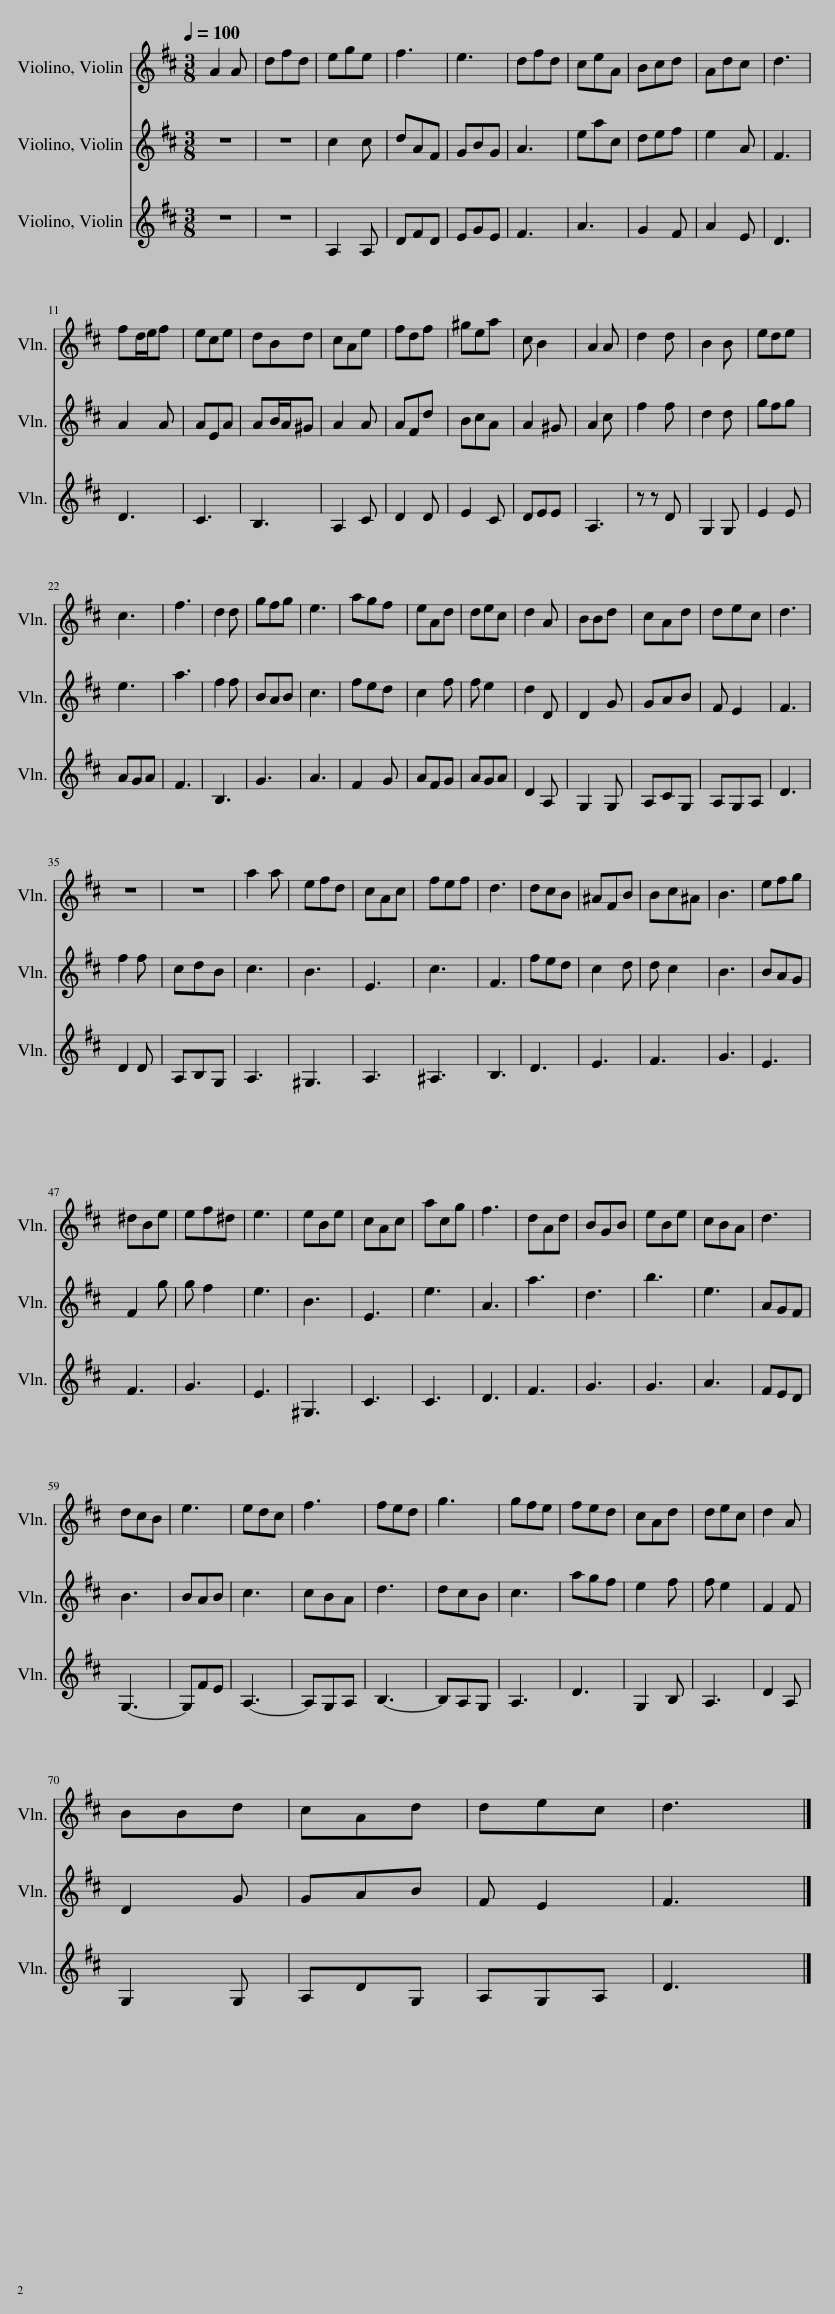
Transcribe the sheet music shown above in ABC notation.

X:1
%%score 1 2 3
L:1/8
Q:1/4=100
M:3/8
I:linebreak $
K:D
V:1 treble
V:2 treble
V:3 treble
V:1
 A2 A | dfd | ege | f3 | e3 | %5
 dfd | ceA | Bcd | Adc | d3 |$ %10
 fd/e/f | ece | dBd | cAe | fdf | %15
 ^gea | c B2 | A2 A | d2 d | B2 B | %20
 ede |$ c3 | f3 | d2 d | gfg | %25
 e3 | agf | eAd | dec | d2 A | %30
 BBd | cAd | dec | d3 |$ z3 | %35
 z3 | a2 a | efd | cAc | fef | %40
 d3 | dcB | ^AFB | Bc^A | B3 | %45
 efg |$ ^dBe | ef^d | e3 | eBe | %50
 cAc | acg | f3 | dAd | BGB | %55
 eBe | cBA | d3 |$ dcB | e3 | %60
 edc | f3 | fed | g3 | gfe | %65
 fed | cAd | dec | d2 A |$ BBd | %70
 cAd | dec | d3 |] %73
V:2
 z3 | z3 | c2 c | dAF | GBG | %5
 A3 | eac | def | e2 A | F3 |$ %10
 A2 A | AEA | AB/A/^G | A2 A | AFd | %15
 BcA | A2 ^G | A2 c | f2 f | d2 d | %20
 gfg |$ e3 | a3 | f2 f | BAB | %25
 c3 | fed | c2 f | f e2 | d2 D | %30
 D2 G | GAB | F E2 | F3 |$ f2 f | %35
 cdB | c3 | B3 | E3 | c3 | %40
 F3 | fed | c2 d | d c2 | B3 | %45
 BAG |$ F2 g | g f2 | e3 | B3 | %50
 E3 | e3 | A3 | a3 | d3 | %55
 b3 | e3 | AGF |$ B3 | BAB | %60
 c3 | cBA | d3 | dcB | c3 | %65
 agf | e2 f | f e2 | F2 F |$ D2 G | %70
 GAB | F E2 | F3 |] %73
V:3
 z3 | z3 | A,2 A, | DFD | EGE | %5
 F3 | A3 | G2 F | A2 E | D3 |$ %10
 D3 | C3 | B,3 | A,2 C | D2 D | %15
 E2 C | DEE | A,3 | z z D | G,2 G, | %20
 E2 E |$ AGA | F3 | B,3 | G3 | %25
 A3 | F2 G | AFG | AGA | D2 A, | %30
 G,2 G, | A,CG, | A,G,A, | D3 |$ D2 D | %35
 A,B,G, | A,3 | ^G,3 | A,3 | ^A,3 | %40
 B,3 | D3 | E3 | F3 | G3 | %45
 E3 |$ F3 | G3 | E3 | ^G,3 | %50
 C3 | C3 | D3 | F3 | G3 | %55
 G3 | A3 | FED |$ G,3- | G,FE | %60
 A,3- | A,G,A, | B,3- | B,A,G, | A,3 | %65
 D3 | G,2 B, | A,3 | D2 A, |$ G,2 G, | %70
 A,DG, | A,G,A, | D3 |] %73
